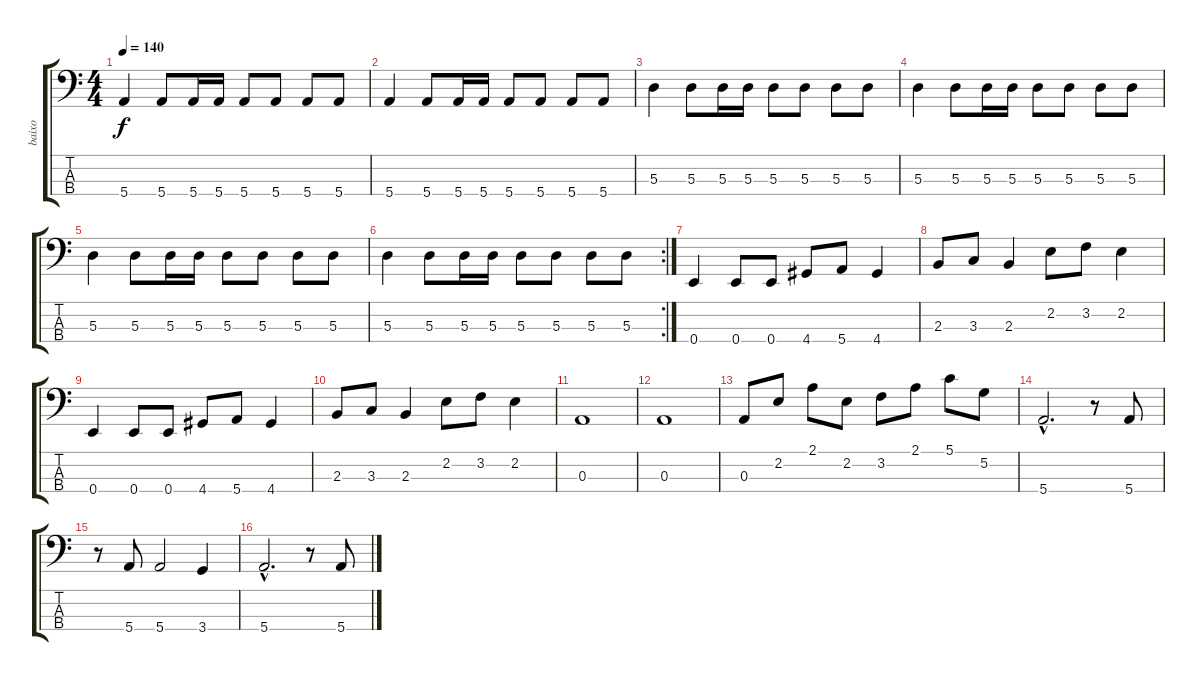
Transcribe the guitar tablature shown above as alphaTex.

\track ("baixo" "baixo") {instrument electricbassfinger}
\staff {score tabs}
\tuning (G2 D2 A1 E1) {hide}
\ts (4 4)
\tempo 140
\clef f4
\ks c
5.4.4{dy f} 5.4.8 5.4.16 5.4.16 5.4.8 5.4.8 5.4.8 5.4.8 |
5.4.4 5.4.8 5.4.16 5.4.16 5.4.8 5.4.8 5.4.8 5.4.8 |
5.3.4 5.3.8 5.3.16 5.3.16 5.3.8 5.3.8 5.3.8 5.3.8 |
5.3.4 5.3.8 5.3.16 5.3.16 5.3.8 5.3.8 5.3.8 5.3.8 |
5.3.4 5.3.8 5.3.16 5.3.16 5.3.8 5.3.8 5.3.8 5.3.8 |
\rc 2
5.3.4 5.3.8 5.3.16 5.3.16 5.3.8 5.3.8 5.3.8 5.3.8 |
0.4.4 0.4.8 0.4.8 4.4.8 5.4.8 4.4.4 |
2.3.8 3.3.8 2.3.4 2.2.8 3.2.8 2.2.4 |
0.4.4 0.4.8 0.4.8 4.4.8 5.4.8 4.4.4 |
2.3.8 3.3.8 2.3.4 2.2.8 3.2.8 2.2.4 |
0.3.1 |
0.3.1 |
0.3.8 2.2.8 2.1.8 2.2.8 3.2.8 2.1.8 5.1.8 5.2.8 |
5.4{hac}.2{d} r.8 5.4.8 |
r.8 5.4.8 5.4.2 3.4.4 |
5.4{hac}.2{d} r.8 5.4.8
